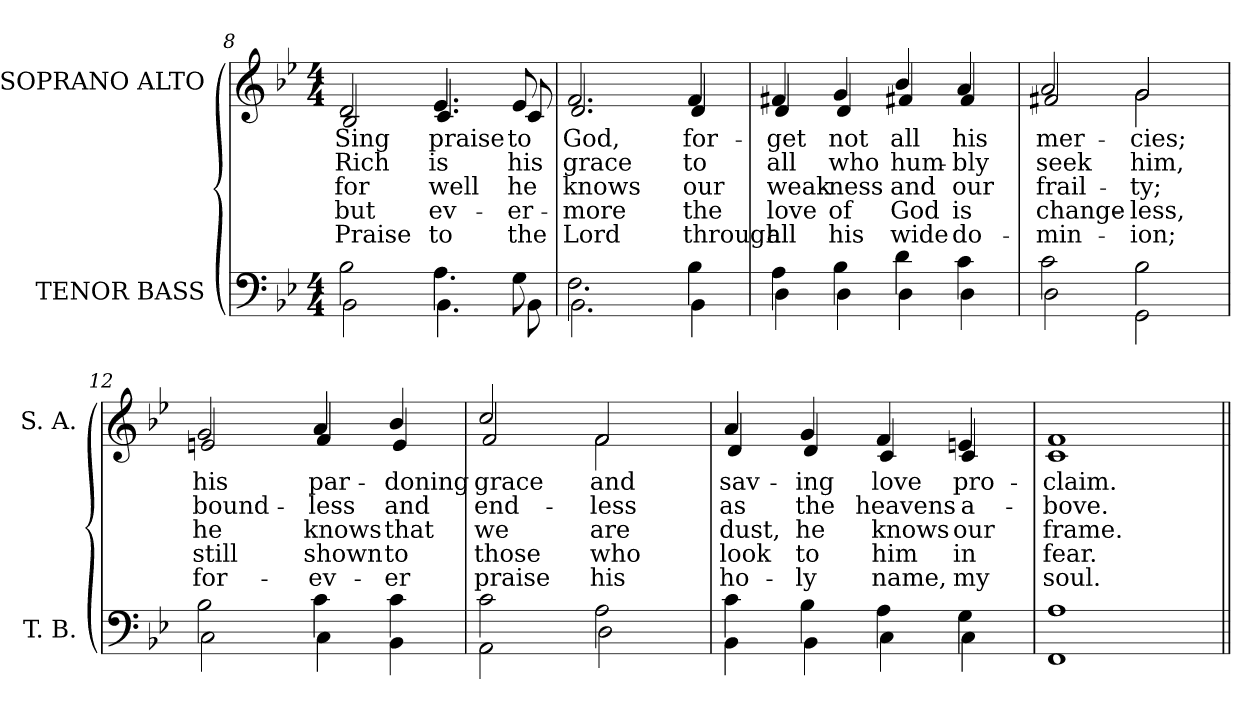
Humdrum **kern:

**kern	**kern	**text	**text	**text	**text	**text
*part2	*part1	*part1	*part1	*part1	*part1	*part1
*staff2	*staff1	*staff1	*staff1	*staff1	*staff1	*staff1
*I"TENOR BASS	*I"SOPRANO ALTO	*	*	*	*	*
*I'T. B.	*I'S. A.	*	*	*	*	*
!!LO:LB:g=z
*clefF4	*clefG2	*	*	*	*	*
*k[b-e-]	*k[b-e-]	*	*	*	*	*
*B-:	*B-:	*	*	*	*	*
*M4/4	*M4/4	*	*	*	*	*
=8	=8	=8	=8	=8	=8	=8
*^	*	*	*	*	*	*
!	!	!	!LO:LY:b:color=#000000	!LO:LY:b:color=#000000	!LO:LY:b:color=#000000	!LO:LY:b:color=#000000	!LO:LY:b:color=#000000
*	*	*^	*	*	*	*	*
2B-i\	2BB-i\	2di/	2B-i/	Sing	Rich	for	but	Praise
!	!	!	!	!LO:LY:b:color=#000000	!LO:LY:b:color=#000000	!LO:LY:b:color=#000000	!LO:LY:b:color=#000000	!LO:LY:b:color=#000000
4.Ai\	4.BB-i\	4.e-i/	4.ci/	praise	is	well	ev-	to
!	!	!	!	!LO:LY:b:color=#000000	!LO:LY:b:color=#000000	!LO:LY:b:color=#000000	!LO:LY:b:color=#000000	!LO:LY:b:color=#000000
8Gi\	8BB-i\	8e-i/	8ci/	to	his	he	-er-	the
=9	=9	=9	=9	=9	=9	=9	=9	=9
!	!	!	!	!LO:LY:b:color=#000000	!LO:LY:b:color=#000000	!LO:LY:b:color=#000000	!LO:LY:b:color=#000000	!LO:LY:b:color=#000000
2.Fi\	2.BB-i\	2.fi/	2.di/	God,	grace	knows	-more	Lord
!	!	!	!	!LO:LY:b:color=#000000	!LO:LY:b:color=#000000	!LO:LY:b:color=#000000	!LO:LY:b:color=#000000	!LO:LY:b:color=#000000
4B-i\	4BB-i\	4fi/	4di/	for-	to	our	the	through
=10	=10	=10	=10	=10	=10	=10	=10	=10
!	!	!	!	!LO:LY:b:color=#000000	!LO:LY:b:color=#000000	!LO:LY:b:color=#000000	!LO:LY:b:color=#000000	!LO:LY:b:color=#000000
4Ai\	4Di\	4f#Xi/	4di/	-get	all	weak-	love	all
!	!	!	!	!LO:LY:b:color=#000000	!LO:LY:b:color=#000000	!LO:LY:b:color=#000000	!LO:LY:b:color=#000000	!LO:LY:b:color=#000000
4B-i\	4Di\	4gi/	4di/	not	who	-ness	of	his
!	!	!	!	!LO:LY:b:color=#000000	!LO:LY:b:color=#000000	!LO:LY:b:color=#000000	!LO:LY:b:color=#000000	!LO:LY:b:color=#000000
4di\	4Di\	4b-i/	4f#Xi/	all	hum-	and	God	wide
!	!	!	!	!LO:LY:b:color=#000000	!LO:LY:b:color=#000000	!LO:LY:b:color=#000000	!LO:LY:b:color=#000000	!LO:LY:b:color=#000000
4ci\	4Di\	4ai/	4f#i/	his	-bly	our	is	do-
=11	=11	=11	=11	=11	=11	=11	=11	=11
!	!	!	!	!LO:LY:b:color=#000000	!LO:LY:b:color=#000000	!LO:LY:b:color=#000000	!LO:LY:b:color=#000000	!LO:LY:b:color=#000000
2ci\	2Di\	2ai/	2f#Xi/	mer-	seek	frail-	change-	-min-
!	!	!	!	!LO:LY:b:color=#000000	!LO:LY:b:color=#000000	!LO:LY:b:color=#000000	!LO:LY:b:color=#000000	!LO:LY:b:color=#000000
2B-i\	2GGi\	2gi/	2gi\	-cies;	him,	-ty;	-less,	-ion;
!!LO:LB:g=z	!!
=12	=12	=12	=12	=12	=12	=12	=12	=12
!	!	!	!	!LO:LY:b:color=#000000	!LO:LY:b:color=#000000	!LO:LY:b:color=#000000	!LO:LY:b:color=#000000	!LO:LY:b:color=#000000
2B-i\	2Ci\	2gi/	2eni/	his	bound-	he	still	for-
!	!	!	!	!LO:LY:b:color=#000000	!LO:LY:b:color=#000000	!LO:LY:b:color=#000000	!LO:LY:b:color=#000000	!LO:LY:b:color=#000000
4ci\	4Ci\	4ai/	4fi/	par-	-less	knows	shown	-ev-
!	!	!	!	!LO:LY:b:color=#000000	!LO:LY:b:color=#000000	!LO:LY:b:color=#000000	!LO:LY:b:color=#000000	!LO:LY:b:color=#000000
4ci\	4BB-i\	4b-i/	4ei/	-doning	and	that	to	-er
=13	=13	=13	=13	=13	=13	=13	=13	=13
!	!	!	!	!LO:LY:b:color=#000000	!LO:LY:b:color=#000000	!LO:LY:b:color=#000000	!LO:LY:b:color=#000000	!LO:LY:b:color=#000000
2ci\	2AAi\	2cci/	2fi/	grace	end-	we	those	praise
!	!	!	!	!LO:LY:b:color=#000000	!LO:LY:b:color=#000000	!LO:LY:b:color=#000000	!LO:LY:b:color=#000000	!LO:LY:b:color=#000000
2Ai\	2Di\	2fi/	2fi\	and	-less	are	who	his
=14	=14	=14	=14	=14	=14	=14	=14	=14
!	!	!	!	!LO:LY:b:color=#000000	!LO:LY:b:color=#000000	!LO:LY:b:color=#000000	!LO:LY:b:color=#000000	!LO:LY:b:color=#000000
4ci\	4BB-i\	4ai/	4di/	sav-	as	dust,	look	ho-
!	!	!	!	!LO:LY:b:color=#000000	!LO:LY:b:color=#000000	!LO:LY:b:color=#000000	!LO:LY:b:color=#000000	!LO:LY:b:color=#000000
4B-i\	4BB-i\	4gi/	4di/	-ing	the	he	to	-ly
!	!	!	!	!LO:LY:b:color=#000000	!LO:LY:b:color=#000000	!LO:LY:b:color=#000000	!LO:LY:b:color=#000000	!LO:LY:b:color=#000000
4Ai\	4Ci\	4fi/	4ci/	love	heavens	knows	him	name,
!	!	!	!	!LO:LY:b:color=#000000	!LO:LY:b:color=#000000	!LO:LY:b:color=#000000	!LO:LY:b:color=#000000	!LO:LY:b:color=#000000
4Gi\	4Ci\	4eni/	4ci/	pro-	a-	our	in	my
=15	=15	=15	=15	=15	=15	=15	=15	=15
!	!	!	!	!LO:LY:b:color=#000000	!LO:LY:b:color=#000000	!LO:LY:b:color=#000000	!LO:LY:b:color=#000000	!LO:LY:b:color=#000000
1Ai	1FFi	1fi	1ci	-claim.	-bove.	frame.	fear.	soul.
*v	*v	*	*	*	*	*	*	*
*	*v	*v	*	*	*	*	*
=||	=||	=||	=||	=||	=||	=||
*-	*-	*-	*-	*-	*-	*-
